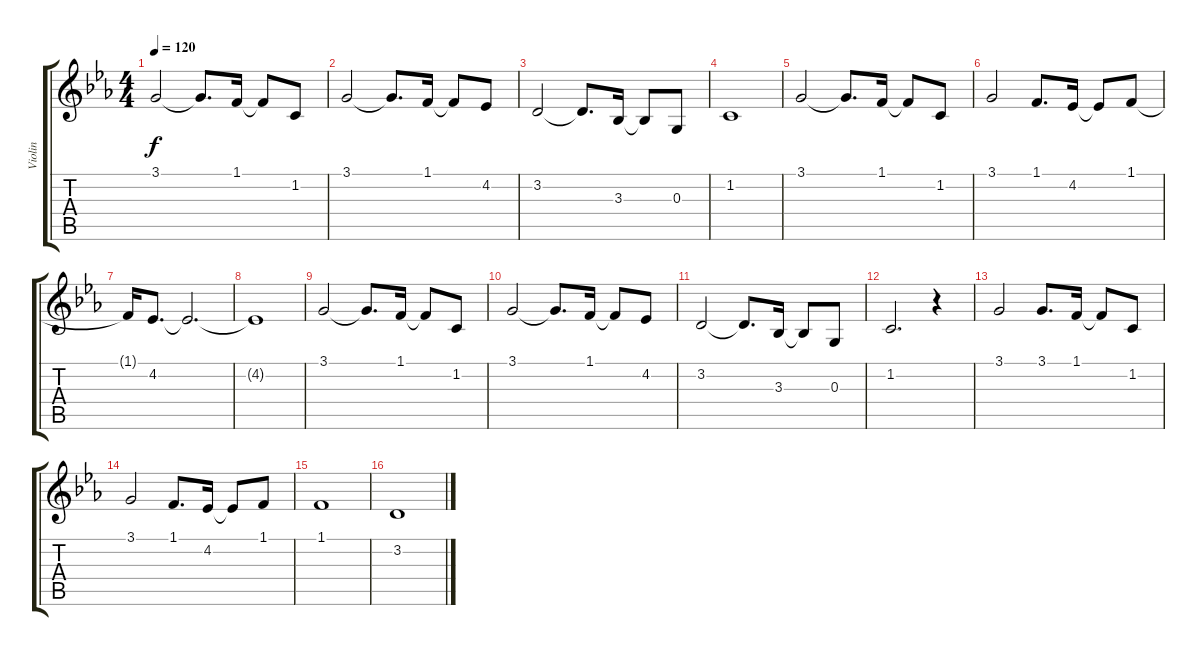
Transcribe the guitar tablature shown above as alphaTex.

\track ("Violin" "Violin") {instrument viola}
\staff {score tabs}
\tuning (E4 B3 G3 D3 A2 E2) {hide}
\ts (4 4)
\tempo 120
\clef g2
\ks eb
3.1.2{dy f} 3.1{t}.8{d} 1.1.16 1.1{t}.8 1.2.8 |
3.1.2 3.1{t}.8{d} 1.1.16 1.1{t}.8 4.2.8 |
3.2.2 3.2{t}.8{d} 3.3.16 3.3{t}.8 0.3.8 |
1.2.1 |
3.1.2 3.1{t}.8{d} 1.1.16 1.1{t}.8 1.2.8 |
3.1.2 1.1.8{d} 4.2.16 4.2{t}.8 1.1.8 |
1.1{t}.16 4.2.8{d} 4.2{t}.2{d} |
4.2{t}.1 |
3.1.2 3.1{t}.8{d} 1.1.16 1.1{t}.8 1.2.8 |
3.1.2 3.1{t}.8{d} 1.1.16 1.1{t}.8 4.2.8 |
3.2.2 3.2{t}.8{d} 3.3.16 3.3{t}.8 0.3.8 |
1.2.2{d} r.4 |
3.1.2 3.1.8{d} 1.1.16 1.1{t}.8 1.2.8 |
3.1.2 1.1.8{d} 4.2.16 4.2{t}.8 1.1.8 |
1.1.1 |
3.2.1
